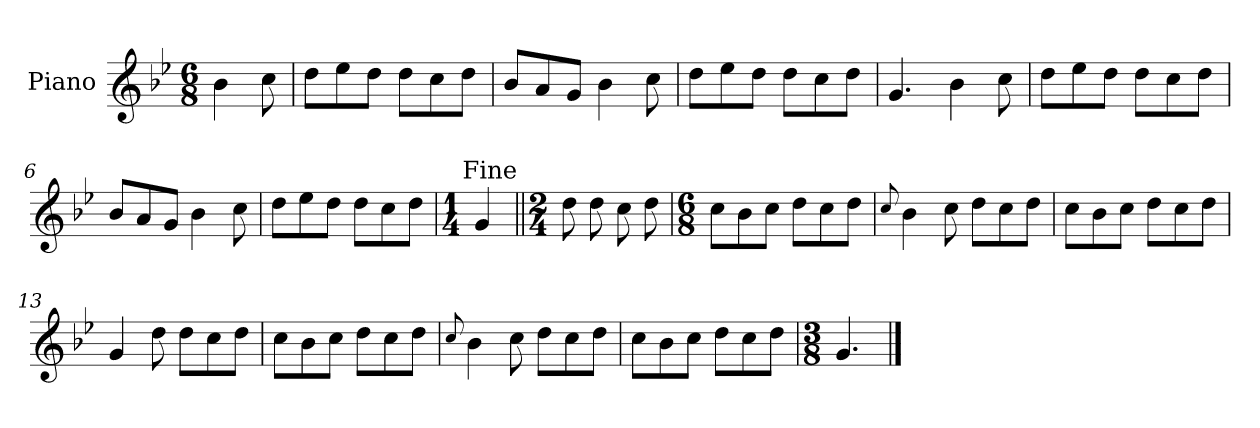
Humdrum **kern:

**kern
*part1
*staff1
*I"Piano
*I'Pno.
*clefG2
*k[b-e-]
*M6/8
=
4b-\
8cc\
=1
8dd\L
8ee-\
8dd\J
8dd\L
8cc\
8dd\J
=2
8b-/L
8a/
8g/J
4b-\
8cc\
=3
8dd\L
8ee-\
8dd\J
8dd\L
8cc\
8dd\J
=4
4.g/
4b-\
8cc\
=5
8dd\L
8ee-\
8dd\J
8dd\L
8cc\
8dd\J
=6
8b-/L
8a/
8g/J
4b-\
8cc\
!!LO:LB:g=z
=7
8dd\L
8ee-\
8dd\J
8dd\L
8cc\
8dd\J
=8
*M1/4
4g/
!LO:TX:a:rj:t=Fine
=9||
*M2/4
8dd\
8dd\
8cc\
8dd\
=10
*M6/8
8cc\L
8b-\
8cc\J
8dd\L
8cc\
8dd\J
=11
8qqcc/
4b-\
8cc\
8dd\L
8cc\
8dd\J
=12
8cc\L
8b-\
8cc\J
8dd\L
8cc\
8dd\J
=13
4g/
8dd\
8dd\L
8cc\
8dd\J
!!LO:LB:g=z
=14
8cc\L
8b-\
8cc\J
8dd\L
8cc\
8dd\J
=15
8qqcc/
4b-\
8cc\
8dd\L
8cc\
8dd\J
=16
8cc\L
8b-\
8cc\J
8dd\L
8cc\
8dd\J
=17
*M3/8
4.g/
==
*-
